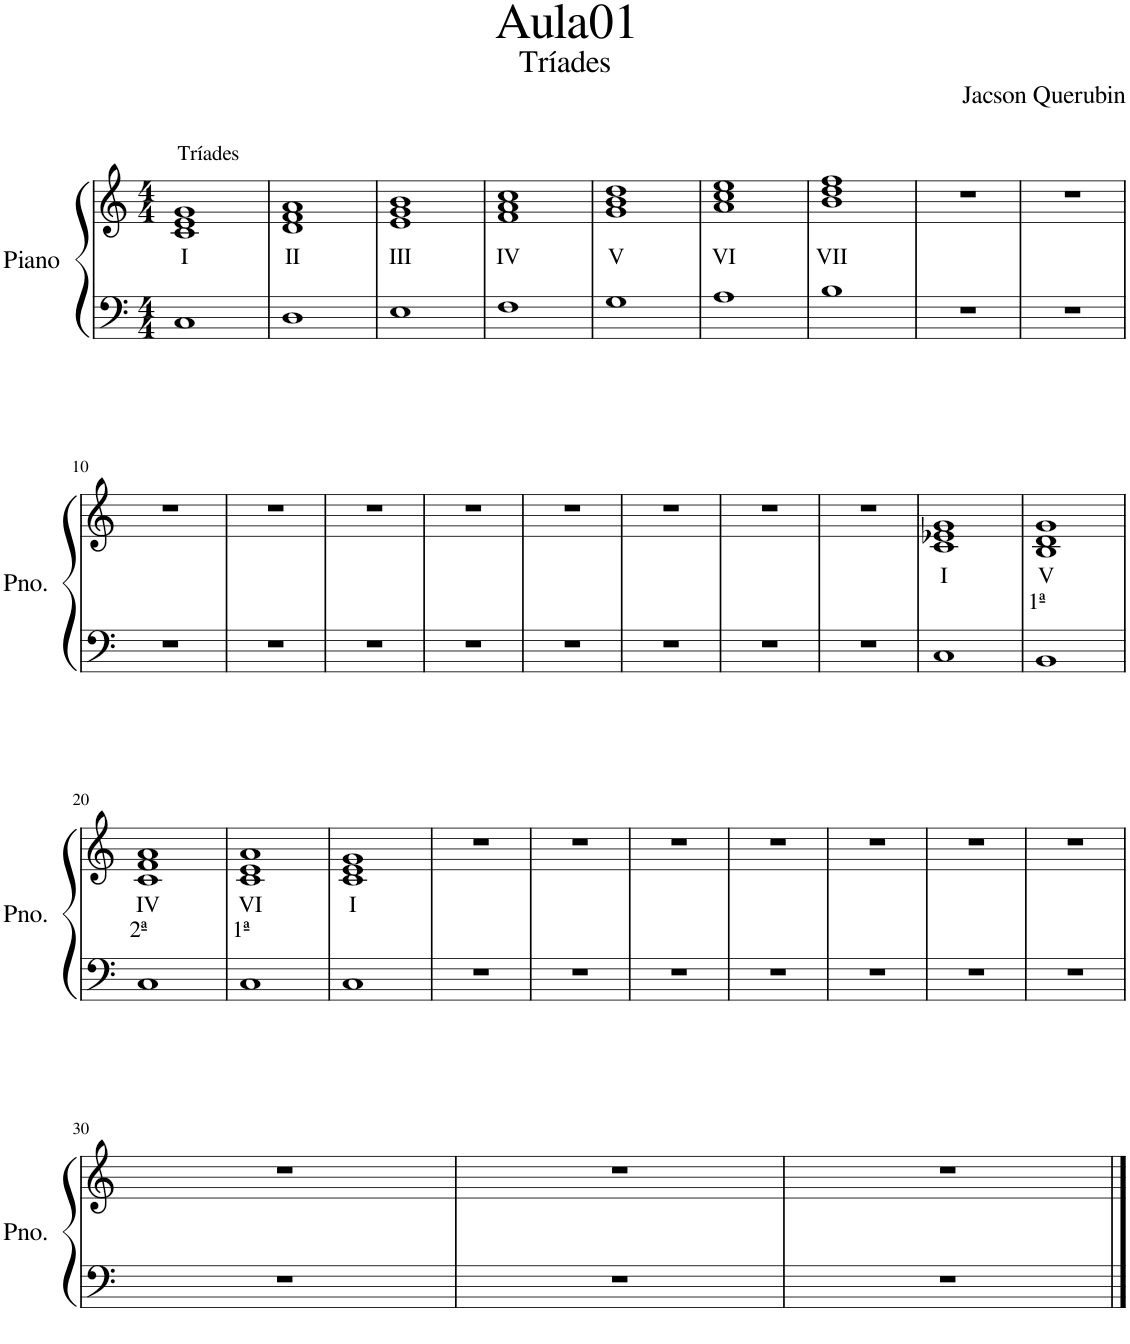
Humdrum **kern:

**kern	**kern	**text	**text
*part1	*part1	*part1	*part1
*staff2	*staff1	*staff1	*staff1
*I"Piano	*	*	*
*I'Pno.	*	*	*
*clefF4	*clefG2	*	*
*k[]	*k[]	*	*
*M4/4	*M4/4	*	*
=1	=1	=1	=1
!	!LO:TX:a:t=Tríades	!	!
!	!	!LO:LY:b	!
1C	1c 1e 1g	I	.
=2	=2	=2	=2
!	!	!LO:LY:b	!
1D	1d 1f 1a	II	.
=3	=3	=3	=3
!	!	!LO:LY:b	!
1E	1e 1g 1b	III	.
=4	=4	=4	=4
!	!	!LO:LY:b	!
1F	1f 1a 1cc	IV	.
=5	=5	=5	=5
!	!	!LO:LY:b	!
1G	1g 1b 1dd	V	.
=6	=6	=6	=6
!	!	!LO:LY:b	!
1A	1a 1cc 1ee	VI	.
=7	=7	=7	=7
!	!	!LO:LY:b	!
1B	1b 1dd 1ff	VII	.
=8	=8	=8	=8
1r	1r	.	.
=9	=9	=9	=9
1r	1r	.	.
!!LO:LB:g=z
=10	=10	=10	=10
1r	1r	.	.
=11	=11	=11	=11
1r	1r	.	.
=12	=12	=12	=12
1r	1r	.	.
=13	=13	=13	=13
1r	1r	.	.
=14	=14	=14	=14
1r	1r	.	.
=15	=15	=15	=15
1r	1r	.	.
=16	=16	=16	=16
1r	1r	.	.
=17	=17	=17	=17
1r	1r	.	.
=18	=18	=18	=18
!	!	!LO:LY:b	!
1C	1c 1e-X 1g	I	.
=19	=19	=19	=19
!	!	!LO:LY:b	!LO:LY:b
1BB	1B 1d 1g	V	1ª
!!LO:LB:g=z
=20	=20	=20	=20
!	!	!LO:LY:b	!LO:LY:b
1C	1c 1f 1a	IV	2ª
=21	=21	=21	=21
!	!	!LO:LY:b	!LO:LY:b
1C	1c 1e 1a	VI	1ª
=22	=22	=22	=22
!	!	!LO:LY:b	!
1C	1c 1e 1g	I	.
=23	=23	=23	=23
1r	1r	.	.
=24	=24	=24	=24
1r	1r	.	.
=25	=25	=25	=25
1r	1r	.	.
=26	=26	=26	=26
1r	1r	.	.
=27	=27	=27	=27
1r	1r	.	.
=28	=28	=28	=28
1r	1r	.	.
=29	=29	=29	=29
1r	1r	.	.
!!LO:LB:g=z
=30	=30	=30	=30
1r	1r	.	.
=31	=31	=31	=31
1r	1r	.	.
=32	=32	=32	=32
1r	1r	.	.
==	==	==	==
*-	*-	*-	*-
